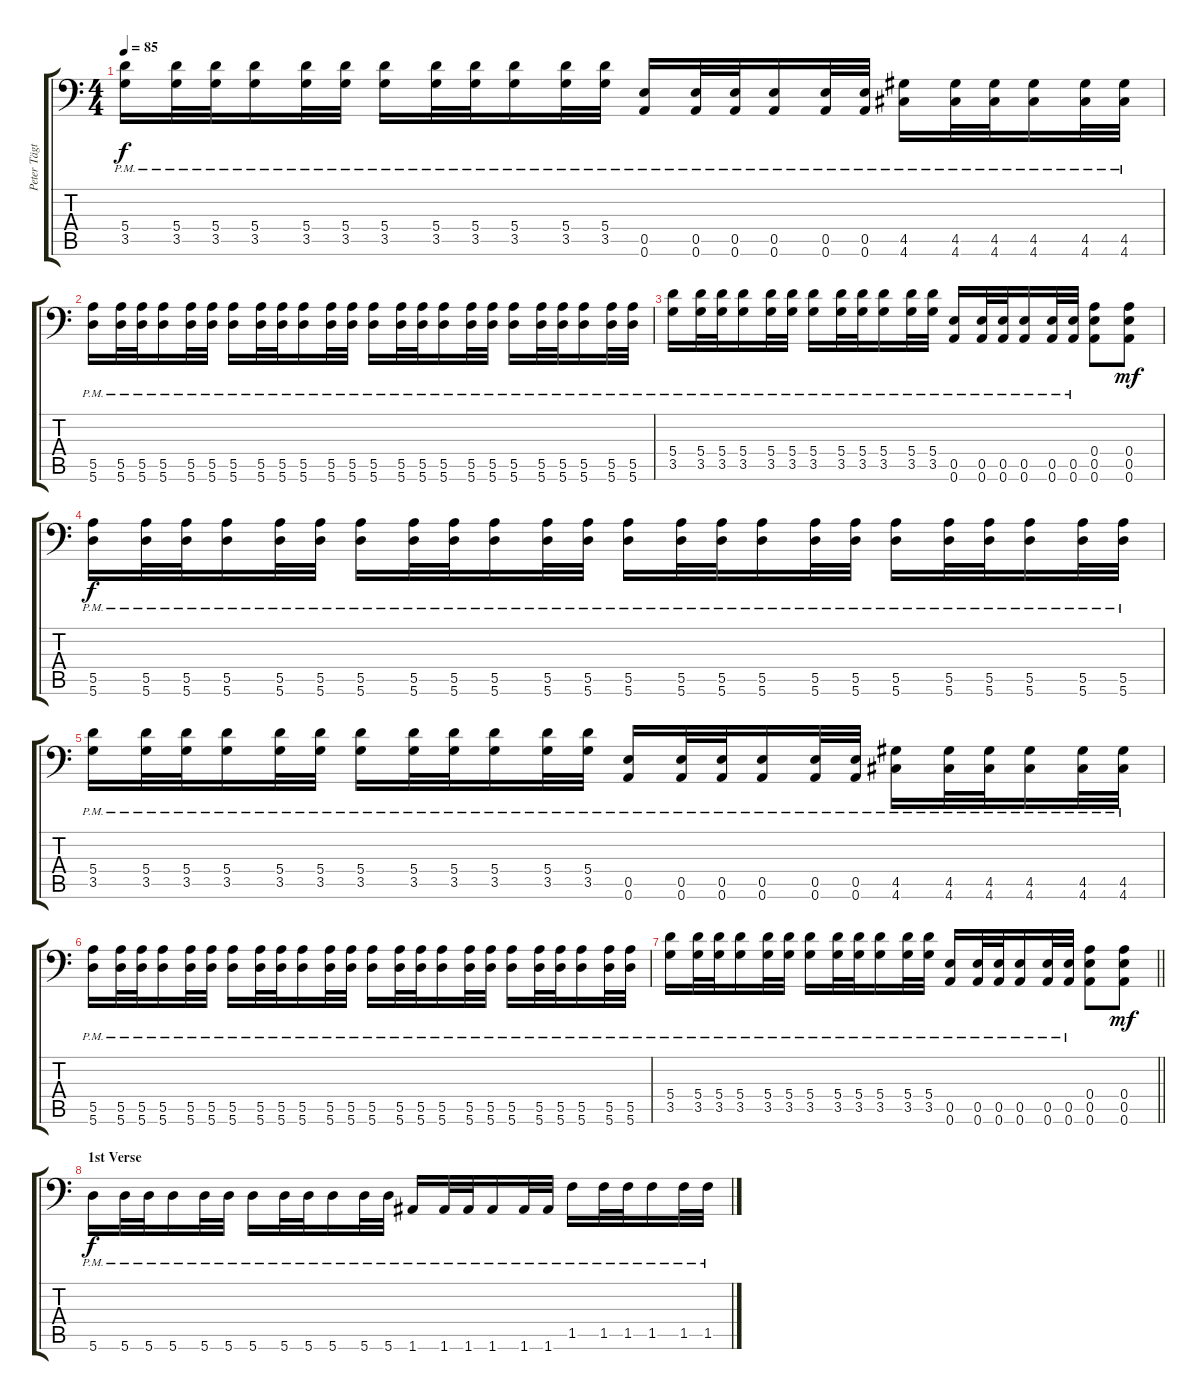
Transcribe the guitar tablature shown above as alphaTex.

\track ("Peter Tägtgren (6 string guitar)" "Peter Tägt") {instrument distortionguitar}
\staff {score tabs}
\tuning (B3 Gb3 D3 A2 E2 A1) {hide}
\ts (4 4)
\tempo 85
\clef f4
\ks c
(5.4{pm} 3.5{pm}).16{dy f} (5.4{pm} 3.5{pm}).32 (5.4{pm} 3.5{pm}).32 (5.4{pm} 3.5{pm}).16 (5.4{pm} 3.5{pm}).32 (5.4{pm} 3.5{pm}).32 (5.4{pm} 3.5{pm}).16 (5.4{pm} 3.5{pm}).32 (5.4{pm} 3.5{pm}).32 (5.4{pm} 3.5{pm}).16 (5.4{pm} 3.5{pm}).32 (5.4{pm} 3.5{pm}).32 (0.5{pm} 0.6{pm}).16 (0.5{pm} 0.6{pm}).32 (0.5{pm} 0.6{pm}).32 (0.5{pm} 0.6{pm}).16 (0.5{pm} 0.6{pm}).32 (0.5{pm} 0.6{pm}).32 (4.5{pm} 4.6{pm}).16 (4.5{pm} 4.6{pm}).32 (4.5{pm} 4.6{pm}).32 (4.5{pm} 4.6{pm}).16 (4.5{pm} 4.6{pm}).32 (4.5{pm} 4.6{pm}).32 |
(5.5{pm} 5.6{pm}).16 (5.5{pm} 5.6{pm}).32 (5.5{pm} 5.6{pm}).32 (5.5{pm} 5.6{pm}).16 (5.5{pm} 5.6{pm}).32 (5.5{pm} 5.6{pm}).32 (5.5{pm} 5.6{pm}).16 (5.5{pm} 5.6{pm}).32 (5.5{pm} 5.6{pm}).32 (5.5{pm} 5.6{pm}).16 (5.5{pm} 5.6{pm}).32 (5.5{pm} 5.6{pm}).32 (5.5{pm} 5.6{pm}).16 (5.5{pm} 5.6{pm}).32 (5.5{pm} 5.6{pm}).32 (5.5{pm} 5.6{pm}).16 (5.5{pm} 5.6{pm}).32 (5.5{pm} 5.6{pm}).32 (5.5{pm} 5.6{pm}).16 (5.5{pm} 5.6{pm}).32 (5.5{pm} 5.6{pm}).32 (5.5{pm} 5.6{pm}).16 (5.5{pm} 5.6{pm}).32 (5.5{pm} 5.6{pm}).32 |
(5.4{pm} 3.5{pm}).16 (5.4{pm} 3.5{pm}).32 (5.4{pm} 3.5{pm}).32 (5.4{pm} 3.5{pm}).16 (5.4{pm} 3.5{pm}).32 (5.4{pm} 3.5{pm}).32 (5.4{pm} 3.5{pm}).16 (5.4{pm} 3.5{pm}).32 (5.4{pm} 3.5{pm}).32 (5.4{pm} 3.5{pm}).16 (5.4{pm} 3.5{pm}).32 (5.4{pm} 3.5{pm}).32 (0.5{pm} 0.6{pm}).16 (0.5{pm} 0.6{pm}).32 (0.5{pm} 0.6{pm}).32 (0.5{pm} 0.6{pm}).16 (0.5{pm} 0.6{pm}).32 (0.5{pm} 0.6{pm}).32 (0.4 0.5 0.6).8 (0.4 0.5 0.6).8{dy mf} |
(5.5{pm} 5.6{pm}).16{dy f} (5.5{pm} 5.6{pm}).32 (5.5{pm} 5.6{pm}).32 (5.5{pm} 5.6{pm}).16 (5.5{pm} 5.6{pm}).32 (5.5{pm} 5.6{pm}).32 (5.5{pm} 5.6{pm}).16 (5.5{pm} 5.6{pm}).32 (5.5{pm} 5.6{pm}).32 (5.5{pm} 5.6{pm}).16 (5.5{pm} 5.6{pm}).32 (5.5{pm} 5.6{pm}).32 (5.5{pm} 5.6{pm}).16 (5.5{pm} 5.6{pm}).32 (5.5{pm} 5.6{pm}).32 (5.5{pm} 5.6{pm}).16 (5.5{pm} 5.6{pm}).32 (5.5{pm} 5.6{pm}).32 (5.5{pm} 5.6{pm}).16 (5.5{pm} 5.6{pm}).32 (5.5{pm} 5.6{pm}).32 (5.5{pm} 5.6{pm}).16 (5.5{pm} 5.6{pm}).32 (5.5{pm} 5.6{pm}).32 |
(5.4{pm} 3.5{pm}).16 (5.4{pm} 3.5{pm}).32 (5.4{pm} 3.5{pm}).32 (5.4{pm} 3.5{pm}).16 (5.4{pm} 3.5{pm}).32 (5.4{pm} 3.5{pm}).32 (5.4{pm} 3.5{pm}).16 (5.4{pm} 3.5{pm}).32 (5.4{pm} 3.5{pm}).32 (5.4{pm} 3.5{pm}).16 (5.4{pm} 3.5{pm}).32 (5.4{pm} 3.5{pm}).32 (0.5{pm} 0.6{pm}).16 (0.5{pm} 0.6{pm}).32 (0.5{pm} 0.6{pm}).32 (0.5{pm} 0.6{pm}).16 (0.5{pm} 0.6{pm}).32 (0.5{pm} 0.6{pm}).32 (4.5{pm} 4.6{pm}).16 (4.5{pm} 4.6{pm}).32 (4.5{pm} 4.6{pm}).32 (4.5{pm} 4.6{pm}).16 (4.5{pm} 4.6{pm}).32 (4.5{pm} 4.6{pm}).32 |
(5.5{pm} 5.6{pm}).16 (5.5{pm} 5.6{pm}).32 (5.5{pm} 5.6{pm}).32 (5.5{pm} 5.6{pm}).16 (5.5{pm} 5.6{pm}).32 (5.5{pm} 5.6{pm}).32 (5.5{pm} 5.6{pm}).16 (5.5{pm} 5.6{pm}).32 (5.5{pm} 5.6{pm}).32 (5.5{pm} 5.6{pm}).16 (5.5{pm} 5.6{pm}).32 (5.5{pm} 5.6{pm}).32 (5.5{pm} 5.6{pm}).16 (5.5{pm} 5.6{pm}).32 (5.5{pm} 5.6{pm}).32 (5.5{pm} 5.6{pm}).16 (5.5{pm} 5.6{pm}).32 (5.5{pm} 5.6{pm}).32 (5.5{pm} 5.6{pm}).16 (5.5{pm} 5.6{pm}).32 (5.5{pm} 5.6{pm}).32 (5.5{pm} 5.6{pm}).16 (5.5{pm} 5.6{pm}).32 (5.5{pm} 5.6{pm}).32 |
\barLineRight lightlight
(5.4{pm} 3.5{pm}).16 (5.4{pm} 3.5{pm}).32 (5.4{pm} 3.5{pm}).32 (5.4{pm} 3.5{pm}).16 (5.4{pm} 3.5{pm}).32 (5.4{pm} 3.5{pm}).32 (5.4{pm} 3.5{pm}).16 (5.4{pm} 3.5{pm}).32 (5.4{pm} 3.5{pm}).32 (5.4{pm} 3.5{pm}).16 (5.4{pm} 3.5{pm}).32 (5.4{pm} 3.5{pm}).32 (0.5{pm} 0.6{pm}).16 (0.5{pm} 0.6{pm}).32 (0.5{pm} 0.6{pm}).32 (0.5{pm} 0.6{pm}).16 (0.5{pm} 0.6{pm}).32 (0.5{pm} 0.6{pm}).32 (0.4 0.5 0.6).8 (0.4 0.5 0.6).8{dy mf} |
\section ("" "1st Verse")
5.6{pm}.16{dy f} 5.6{pm}.32 5.6{pm}.32 5.6{pm}.16 5.6{pm}.32 5.6{pm}.32 5.6{pm}.16 5.6{pm}.32 5.6{pm}.32 5.6{pm}.16 5.6{pm}.32 5.6{pm}.32 1.6{pm}.16 1.6{pm}.32 1.6{pm}.32 1.6{pm}.16 1.6{pm}.32 1.6{pm}.32 1.5{pm}.16 1.5{pm}.32 1.5{pm}.32 1.5{pm}.16 1.5{pm}.32 1.5{pm}.32
